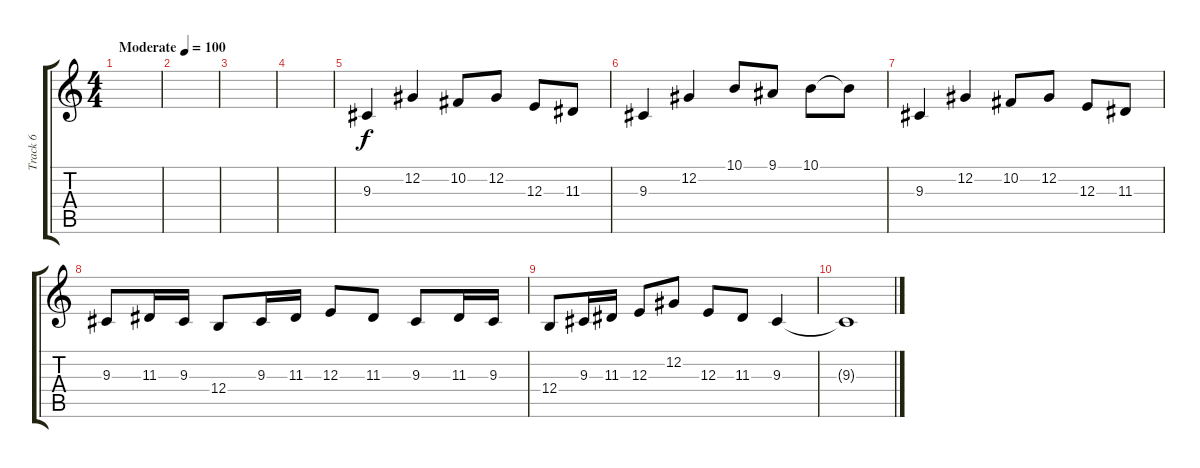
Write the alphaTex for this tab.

\track ("Track 6" "Track 6") {instrument flute}
\staff {score tabs}
\tuning (Db4 Ab3 E3 B2 Gb2 B1) {hide}
\ts (4 4)
\tempo (100 "Moderate")
\clef g2
\ks c
|
|
|
|
9.3.4 12.2.4 10.2.8 12.2.8 12.3.8 11.3.8 |
9.3.4 12.2.4 10.1.8 9.1.8 10.1.8 10.1{t}.8 |
9.3.4 12.2.4 10.2.8 12.2.8 12.3.8 11.3.8 |
9.3.8 11.3.16 9.3.16 12.4.8 9.3.16 11.3.16 12.3.8 11.3.8 9.3.8 11.3.16 9.3.16 |
12.4.8 9.3.16 11.3.16 12.3.8 12.2.8 12.3.8 11.3.8 9.3.4 |
9.3{t}.1
